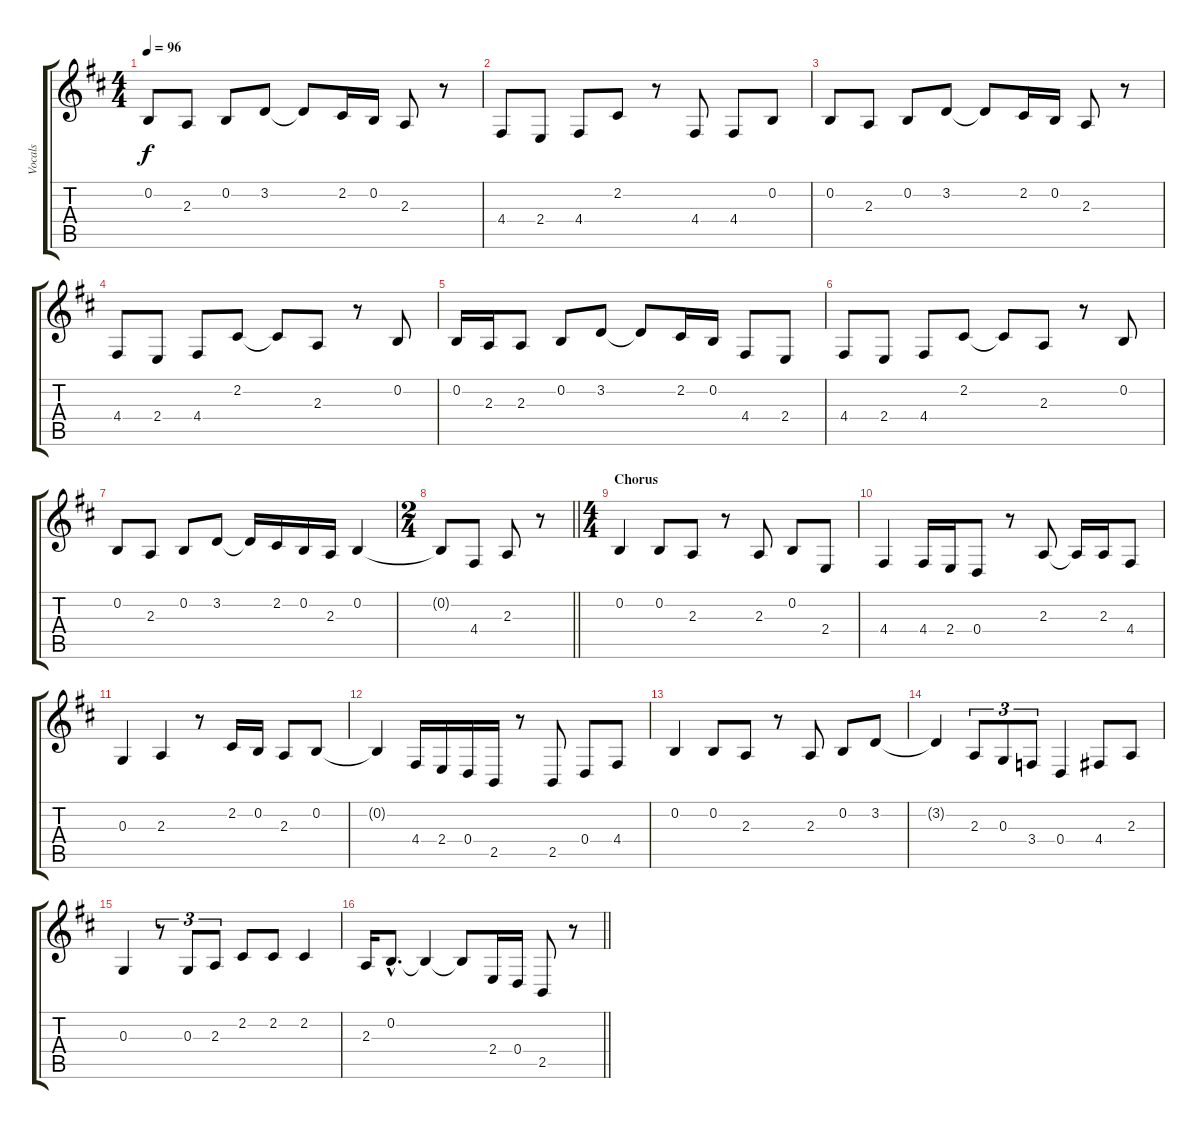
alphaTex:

\track ("Vocals" "Vocals") {instrument baritonesax}
\staff {score tabs}
\tuning (E4 B3 G3 D3 A2 E2) {hide}
\ts (4 4)
\tempo 96
\clef g2
\ks d
0.2.8{dy f} 2.3.8 0.2.8 3.2.8 3.2{t}.8 2.2.16 0.2.16 2.3.8 r.8 |
4.4.8 2.4.8 4.4.8 2.2.8 r.8 4.4.8 4.4.8 0.2.8 |
0.2.8 2.3.8 0.2.8 3.2.8 3.2{t}.8 2.2.16 0.2.16 2.3.8 r.8 |
4.4.8 2.4.8 4.4.8 2.2.8 2.2{t}.8 2.3.8 r.8 0.2.8 |
0.2.16 2.3.16 2.3.8 0.2.8 3.2.8 3.2{t}.8 2.2.16 0.2.16 4.4.8 2.4.8 |
4.4.8 2.4.8 4.4.8 2.2.8 2.2{t}.8 2.3.8 r.8 0.2.8 |
0.2.8 2.3.8 0.2.8 3.2.8 3.2{t}.16 2.2.16 0.2.16 2.3.16 0.2.4 |
\ts (2 4)
\barLineRight lightlight
0.2{t}.8 4.4.8 2.3.8 r.8 |
\ts (4 4)
\section ("" "Chorus")
0.2.4 0.2.8 2.3.8 r.8 2.3.8 0.2.8 2.4.8 |
4.4.4 4.4.16 2.4.16 0.4.8 r.8 2.3.8 2.3{t}.16 2.3.16 4.4.8 |
0.3.4 2.3.4 r.8 2.2.16 0.2.16 2.3.8 0.2.8 |
0.2{t}.4 4.4.16 2.4.16 0.4.16 2.5.16 r.8 2.5.8 0.4.8 4.4.8 |
0.2.4 0.2.8 2.3.8 r.8 2.3.8 0.2.8 3.2.8 |
3.2{t}.4 2.3.8{tu (3 2)} 0.3.8{tu (3 2)} 3.4.8{tu (3 2)} 0.4.4 4.4.8 2.3.8 |
0.3.4 r.8{tu (3 2)} 0.3.8{tu (3 2)} 2.3.8{tu (3 2)} 2.2.8 2.2.8 2.2.4 |
\barLineRight lightlight
2.3.16 0.2{hac}.8{d} 0.2{t}.4 0.2{t}.8 2.4.16 0.4.16 2.5.8 r.8
